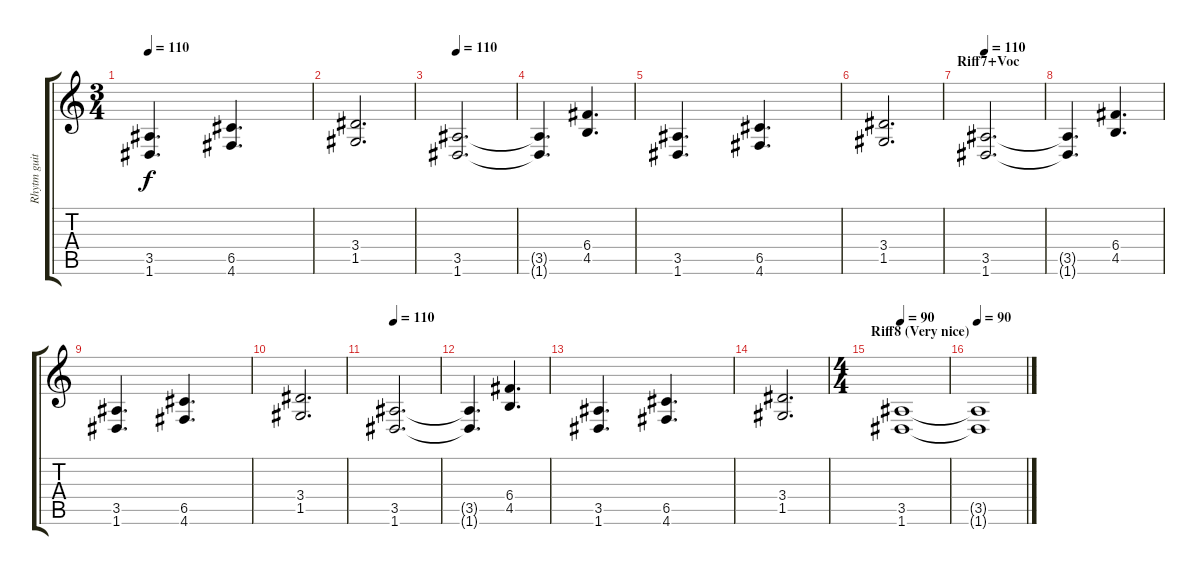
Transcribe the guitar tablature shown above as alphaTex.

\track ("Rhytm guitar" "Rhytm guit") {instrument distortionguitar}
\staff {score tabs}
\tuning (D4 A3 F3 C3 G2 D2) {hide}
\ts (3 4)
\tempo 110
\clef g2
\ks c
(3.5 1.6).4{d dy f} (6.5 4.6).4{d} |
(3.4 1.5).2{d} |
\tempo 110
(3.5 1.6).2{d} |
(3.5{t} 1.6{t}).4{d} (6.4 4.5).4{d} |
(3.5 1.6).4{d} (6.5 4.6).4{d} |
(3.4 1.5).2{d} |
\section ("" "Riff7+Voc")
\tempo 110
(3.5 1.6).2{d} |
(3.5{t} 1.6{t}).4{d} (6.4 4.5).4{d} |
(3.5 1.6).4{d} (6.5 4.6).4{d} |
(3.4 1.5).2{d} |
\tempo 110
(3.5 1.6).2{d} |
(3.5{t} 1.6{t}).4{d} (6.4 4.5).4{d} |
(3.5 1.6).4{d} (6.5 4.6).4{d} |
(3.4 1.5).2{d} |
\ts (4 4)
\section ("" "Riff8 (Very nice)")
\tempo 90
(3.5 1.6).1 |
\tempo 90
(3.5{t} 1.6{t}).1
